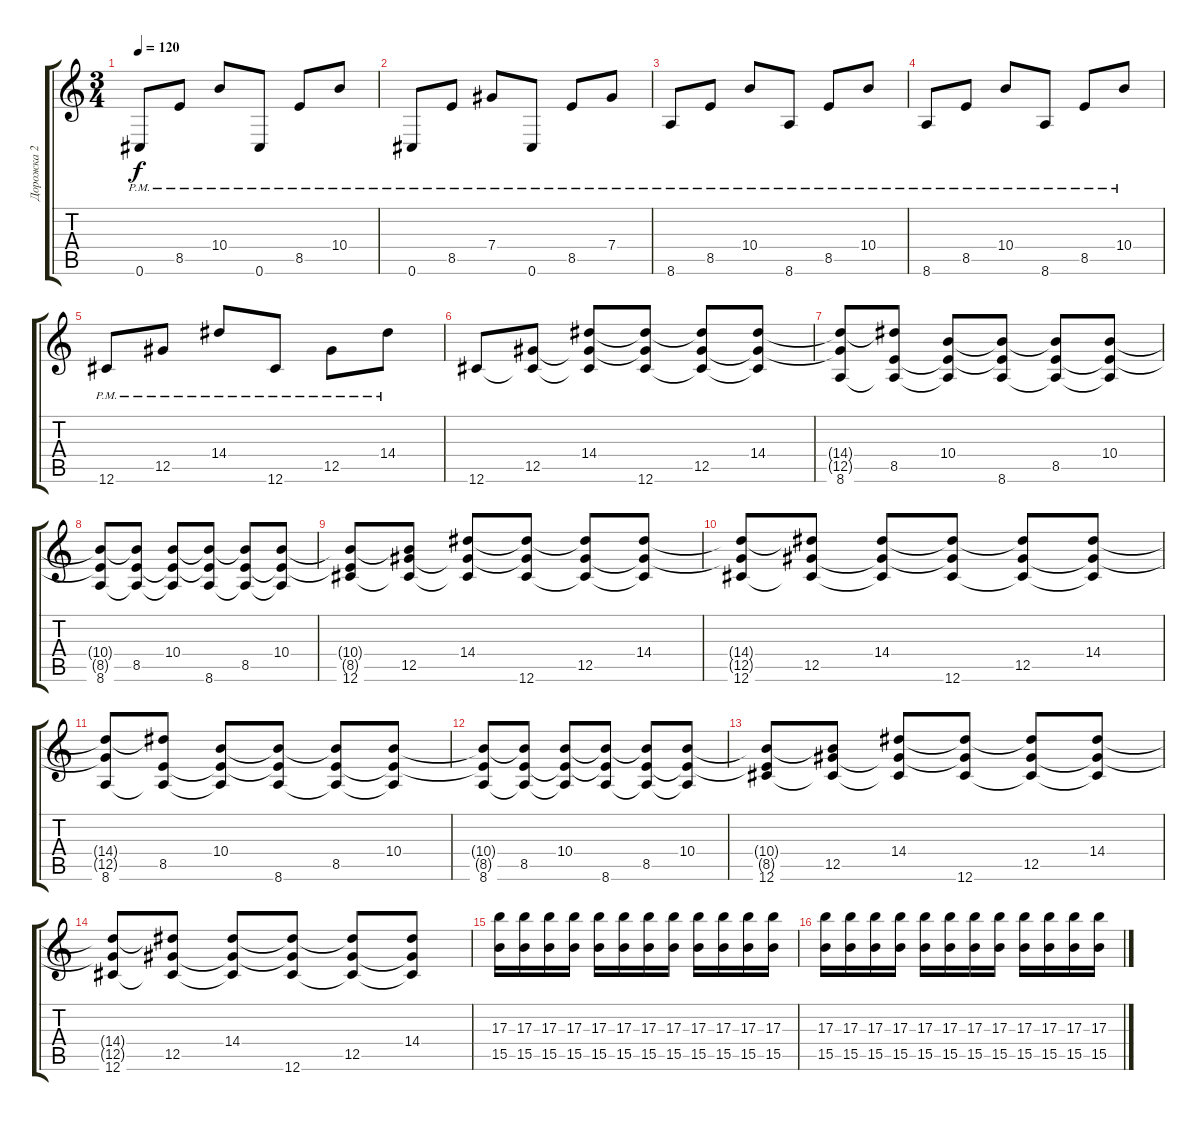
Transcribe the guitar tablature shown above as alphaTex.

\track ("Дорожка 2" "Дорожка 2") {instrument distortionguitar}
\staff {score tabs}
\tuning (Eb4 Bb3 Gb3 Db3 Ab2 Db2) {hide}
\ts (3 4)
\tempo 120
\clef g2
\ks c
0.6{pm}.8{dy f} 8.5{pm}.8 10.4{pm}.8 0.6{pm}.8 8.5{pm}.8 10.4{pm}.8 |
0.6{pm}.8 8.5{pm}.8 7.4{pm}.8 0.6{pm}.8 8.5{pm}.8 7.4{pm}.8 |
8.6{pm}.8 8.5{pm}.8 10.4{pm}.8 8.6{pm}.8 8.5{pm}.8 10.4{pm}.8 |
8.6{pm}.8 8.5{pm}.8 10.4{pm}.8 8.6{pm}.8 8.5{pm}.8 10.4{pm}.8 |
12.6{pm}.8 12.5{pm}.8 14.4{pm}.8 12.6{pm}.8 12.5{pm}.8 14.4{pm}.8 |
12.6.8 (12.5 12.6{t}).8 (14.4 12.5{t} 12.6{t}).8 (14.4{t} 12.5{t} 12.6).8 (14.4{t} 12.5 12.6{t}).8 (14.4 12.5{t} 12.6{t}).8 |
(14.4{t} 12.5{t} 8.6).8 (14.4{t} 8.5 8.6{t}).8 (10.4 8.5{t} 8.6{t}).8 (10.4{t} 8.5{t} 8.6).8 (10.4{t} 8.5 8.6{t}).8 (10.4 8.5{t} 8.6{t}).8 |
(10.4{t} 8.5{t} 8.6).8 (10.4{t} 8.5 8.6{t}).8 (10.4 8.5{t} 8.6{t}).8 (10.4{t} 8.5{t} 8.6).8 (10.4{t} 8.5 8.6{t}).8 (10.4 8.5{t} 8.6{t}).8 |
(10.4{t} 8.5{t} 12.6).8 (10.4{t} 12.5 12.6{t}).8 (14.4 12.5{t} 12.6{t}).8 (14.4{t} 12.5{t} 12.6).8 (14.4{t} 12.5 12.6{t}).8 (14.4 12.5{t} 12.6{t}).8 |
(14.4{t} 12.5{t} 12.6).8 (14.4{t} 12.5 12.6{t}).8 (14.4 12.5{t} 12.6{t}).8 (14.4{t} 12.5{t} 12.6).8 (14.4{t} 12.5 12.6{t}).8 (14.4 12.5{t} 12.6{t}).8 |
(14.4{t} 12.5{t} 8.6).8 (14.4{t} 8.5 8.6{t}).8 (10.4 8.5{t} 8.6{t}).8 (10.4{t} 8.5{t} 8.6).8 (10.4{t} 8.5 8.6{t}).8 (10.4 8.5{t} 8.6{t}).8 |
(10.4{t} 8.5{t} 8.6).8 (10.4{t} 8.5 8.6{t}).8 (10.4 8.5{t} 8.6{t}).8 (10.4{t} 8.5{t} 8.6).8 (10.4{t} 8.5 8.6{t}).8 (10.4 8.5{t} 8.6{t}).8 |
(10.4{t} 8.5{t} 12.6).8 (10.4{t} 12.5 12.6{t}).8 (14.4 12.5{t} 12.6{t}).8 (14.4{t} 12.5{t} 12.6).8 (14.4{t} 12.5 12.6{t}).8 (14.4 12.5{t} 12.6{t}).8 |
(14.4{t} 12.5{t} 12.6).8 (14.4{t} 12.5 12.6{t}).8 (14.4 12.5{t} 12.6{t}).8 (14.4{t} 12.5{t} 12.6).8 (14.4{t} 12.5 12.6{t}).8 (14.4 12.5{t} 12.6{t}).8 |
(17.3 15.5).16 (17.3 15.5).16 (17.3 15.5).16 (17.3 15.5).16 (17.3 15.5).16 (17.3 15.5).16 (17.3 15.5).16 (17.3 15.5).16 (17.3 15.5).16 (17.3 15.5).16 (17.3 15.5).16 (17.3 15.5).16 |
(17.3 15.5).16 (17.3 15.5).16 (17.3 15.5).16 (17.3 15.5).16 (17.3 15.5).16 (17.3 15.5).16 (17.3 15.5).16 (17.3 15.5).16 (17.3 15.5).16 (17.3 15.5).16 (17.3 15.5).16 (17.3 15.5).16
